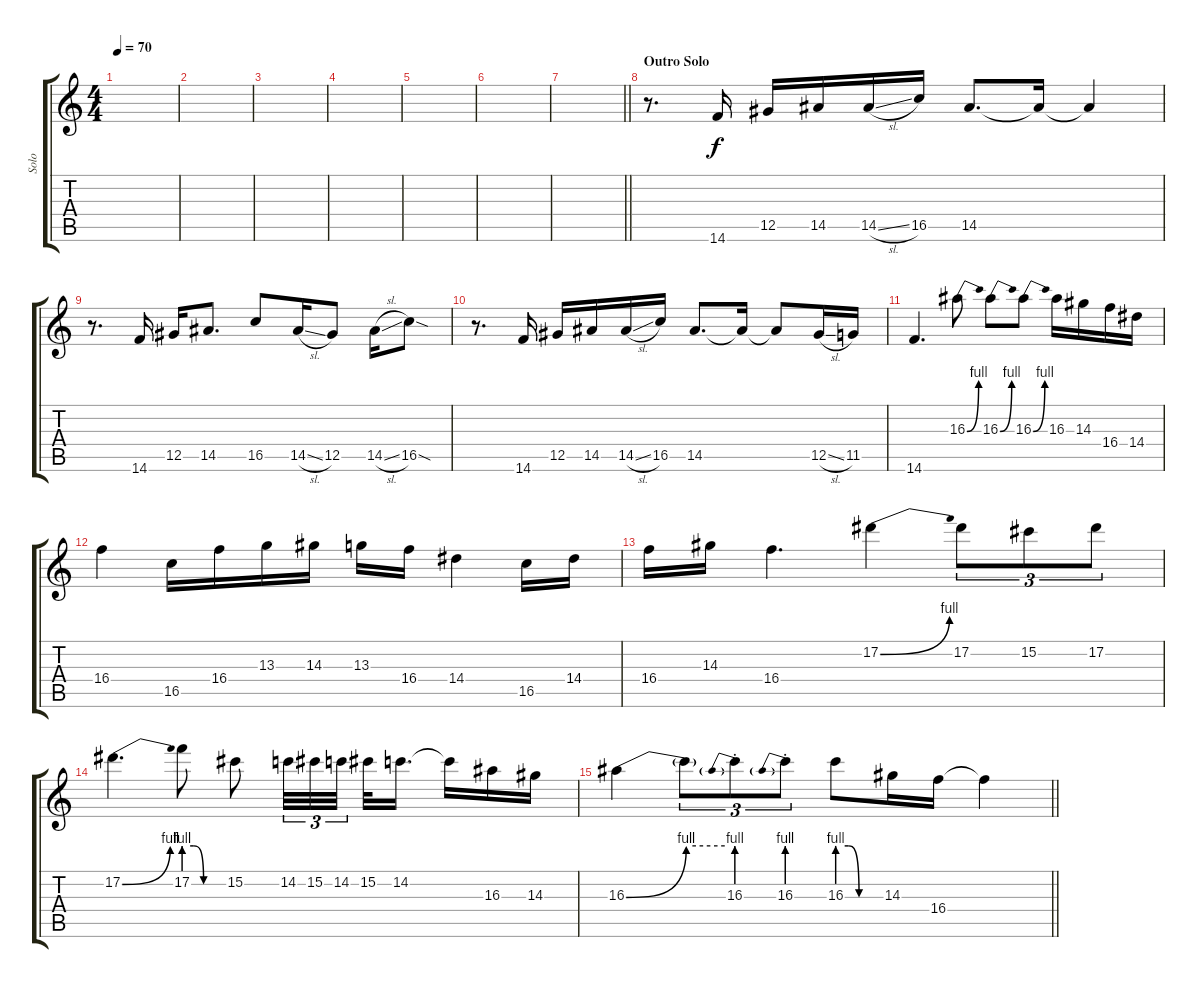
\track ("Solo" "Solo") {instrument overdrivenguitar}
\staff {score tabs}
\tuning (Eb4 Bb3 Gb3 Db3 Ab2 Eb2) {hide}
\ts (4 4)
\tempo 70
\clef g2
\ks c
|
|
|
|
|
|
\barLineRight lightlight
|
\section ("" "Outro Solo")
r.8{d} 14.6.16 12.5.16 14.5.16 14.5{sl}.16 16.5.16 14.5.8{d} 14.5{t}.16 14.5{t}.4 |
r.8{d} 14.6.16 12.5.16 14.5.8{d} 16.5.8 14.5{sl}.16 12.5.8 14.5{sl}.16 16.5{sod}.8 |
r.8{d} 14.6.16 12.5.16 14.5.16 14.5{sl}.16 16.5.16 14.5.8{d} 14.5{t}.16 14.5{t}.8 12.5{sl}.16 11.5.16 |
14.6.4{d} 16.3{be (bend 0 0 60 4)}.8 16.3{be (bend 0 0 60 4)}.8 16.3{be (bend 0 0 60 4)}.8 16.3.16 14.3.16 16.4.16 14.4.16 |
16.4.4 16.5.16 16.4.16 13.3.16 14.3.16 13.3.16 16.4.16 14.4.4 16.5.16 14.4.16 |
16.4.16 14.3.16 16.4.4{d} 17.2{be (bend 0 0 60 4)}.4 17.2.8{tu (3 2)} 15.2.8{tu (3 2)} 17.2.8{tu (3 2)} |
17.2{be (bend 0 0 60 4)}.4{d} 17.2{be (custom 0 4 15 4 30 0 60 0)}.8 15.2.8 14.2.32{tu (3 2)} 15.2.32{tu (3 2)} 14.2.32{tu (3 2) beam splitsecondary} 15.2.32 14.2.16{d} 14.2{t}.16 16.3.16 14.3.16 |
\barLineRight lightlight
16.3{be (bend 0 0 60 4)}.4 16.3{be (hold 0 4 60 4) t}.8{tu (3 2)} 16.3{be (prebend 0 4 60 4) st}.8{tu (3 2)} 16.3{be (prebend 0 4 60 4) st}.8{tu (3 2)} 16.3{be (custom 0 4 15 4 30 0 60 0)}.8 14.3.16 16.4.16 16.4{t}.4
